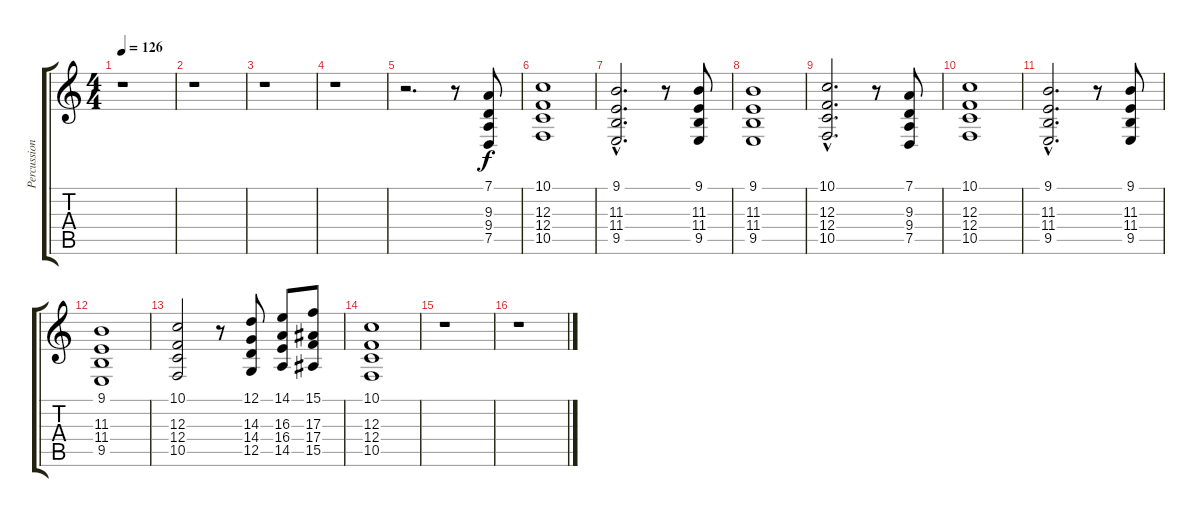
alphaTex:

\track ("Percussion" "Percussion") {instrument taikodrum}
\staff {score tabs}
\tuning (D4 A3 F3 C3 G2 D2) {hide}
\ts (4 4)
\tempo 126
\clef g2
\ks c
r.1{dy f} |
r.1 |
r.1 |
r.1 |
r.2{d} r.8 (7.1 9.3 9.4 7.5).8 |
(10.1 12.3 12.4 10.5).1 |
(9.1{hac} 11.3{hac} 11.4{hac} 9.5{hac}).2{d} r.8 (9.1 11.3 11.4 9.5).8 |
(9.1 11.3 11.4 9.5).1 |
(10.1{hac} 12.3{hac} 12.4{hac} 10.5{hac}).2{d} r.8 (7.1 9.3 9.4 7.5).8 |
(10.1 12.3 12.4 10.5).1 |
(9.1{hac} 11.3{hac} 11.4{hac} 9.5{hac}).2{d} r.8 (9.1 11.3 11.4 9.5).8 |
(9.1 11.3 11.4 9.5).1 |
(10.1 12.3 12.4 10.5).2 r.8 (12.1 14.3 14.4 12.5).8 (14.1 16.3 16.4 14.5).8 (15.1 17.3 17.4 15.5).8 |
(10.1 12.3 12.4 10.5).1 |
r.1 |
r.1
